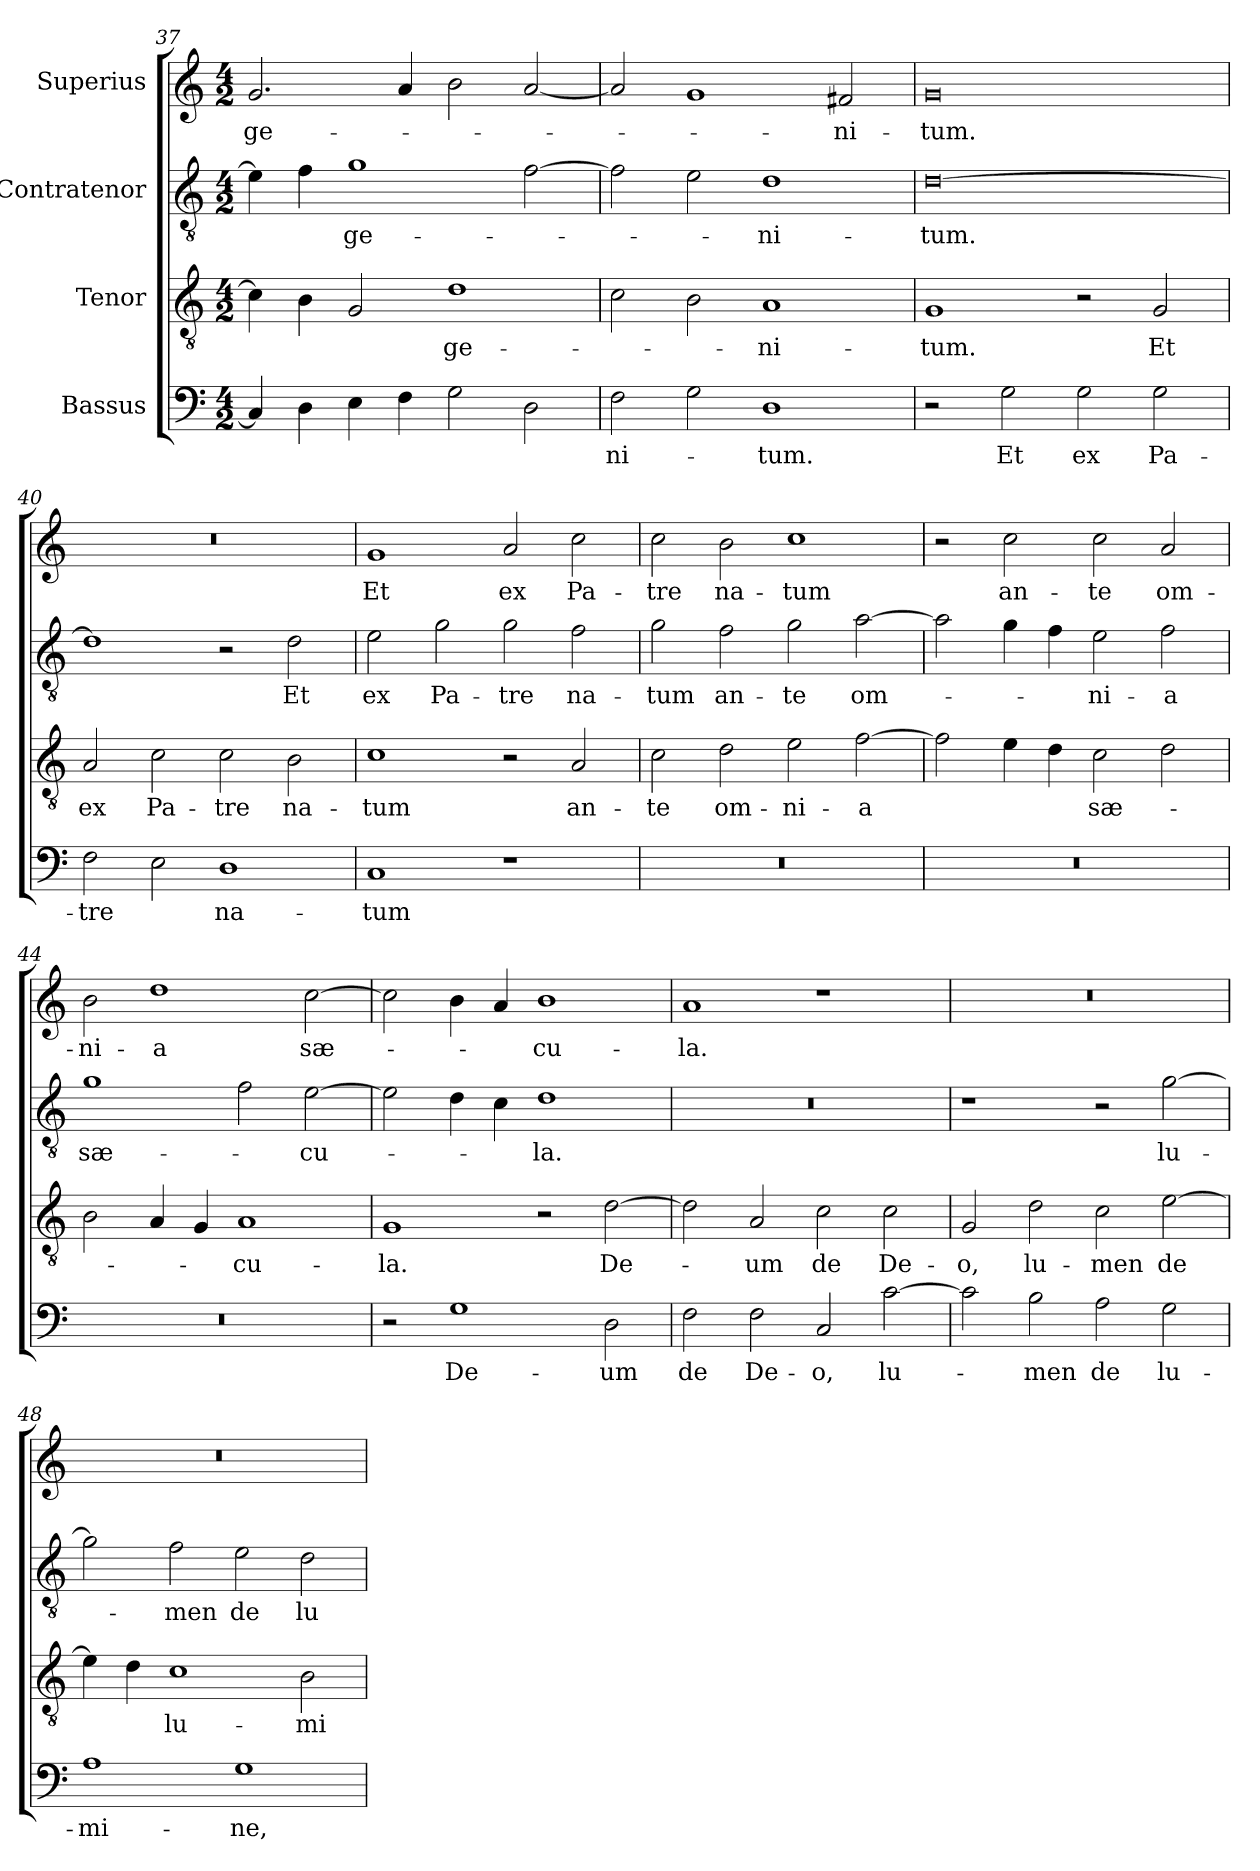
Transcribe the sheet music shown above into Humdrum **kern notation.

**kern	**text	**kern	**text	**kern	**text	**kern	**text
*part4	*part4	*part3	*part3	*part2	*part2	*part1	*part1
*staff4	*staff4	*staff3	*staff3	*staff2	*staff2	*staff1	*staff1
*I"Bassus	*	*I"Tenor	*	*I"Contratenor	*	*I"Superius	*
*clefF4	*	*clefGv2	*	*clefGv2	*	*clefG2	*
*k[]	*	*k[]	*	*k[]	*	*k[]	*
*M4/2	*	*M4/2	*	*M4/2	*	*M4/2	*
=37	=37	=37	=37	=37	=37	=37	=37
4C/]	.	4c\]	.	4e\]	.	2.g/	-ge-
4D\	.	4B\	.	4f\	.	.	.
4E\	.	2G/	.	1g\	-ge-	.	.
4F\	.	.	.	.	.	4a/	.
2G\	.	1d\	-ge-	.	.	2b\	.
2D\	.	.	.	[2f\	.	[2a/	.
=38	=38	=38	=38	=38	=38	=38	=38
2F\	-ni-	2c\	.	2f\]	.	2a/]	.
2G\	.	2B\	.	2e\	.	1g/	.
1D\	-tum.	1A/	-ni-	1d\	-ni-	.	.
.	.	.	.	.	.	2f#X/	-ni-
=39	=39	=39	=39	=39	=39	=39	=39
2r	.	1G/	-tum.	[0d\	-tum.	0g/	-tum.
2G\	Et	.	.	.	.	.	.
2G\	ex	2r	.	.	.	.	.
2G\	Pa-	2G/	Et	.	.	.	.
=40	=40	=40	=40	=40	=40	=40	=40
2F\	-tre	2A/	ex	1d\]	.	0r	.
2E\	.	2c\	Pa-	.	.	.	.
1D\	na-	2c\	-tre	2r	.	.	.
.	.	2B\	na-	2d\	Et	.	.
=41	=41	=41	=41	=41	=41	=41	=41
1C/	-tum	1c\	-tum	2e\	ex	1g/	Et
.	.	.	.	2g\	Pa-	.	.
1r	.	2r	.	2g\	-tre	2a/	ex
.	.	2A/	an-	2f\	na-	2cc\	Pa-
=42	=42	=42	=42	=42	=42	=42	=42
0r	.	2c\	-te	2g\	-tum	2cc\	-tre
.	.	2d\	om-	2f\	an-	2b\	na-
.	.	2e\	-ni-	2g\	-te	1cc\	-tum
.	.	[2f\	-a	[2a\	om-	.	.
=43	=43	=43	=43	=43	=43	=43	=43
0r	.	2f\]	.	2a\]	.	2r	.
.	.	4e\	.	4g\	.	2cc\	an-
.	.	4d\	.	4f\	.	.	.
.	.	2c\	sæ-	2e\	-ni-	2cc\	-te
.	.	2d\	.	2f\	-a	2a/	om-
=44	=44	=44	=44	=44	=44	=44	=44
0r	.	2B\	.	1g\	sæ-	2b\	-ni-
.	.	4A/	.	.	.	1dd\	-a
.	.	4G/	.	.	.	.	.
.	.	1A/	-cu-	2f\	.	.	.
.	.	.	.	[2e\	-cu-	[2cc\	sæ-
=45	=45	=45	=45	=45	=45	=45	=45
2r	.	1G/	-la.	2e\]	.	2cc\]	.
1G\	De-	.	.	4d\	.	4b\	.
.	.	.	.	4c\	.	4a/	.
.	.	2r	.	1d\	-la.	1b\	-cu-
2D\	-um	[2d\	De-	.	.	.	.
=46	=46	=46	=46	=46	=46	=46	=46
2F\	de	2d\]	.	0r	.	1a/	-la.
2F\	De-	2A/	-um	.	.	.	.
2C/	-o,	2c\	de	.	.	1r	.
[2c\	lu-	2c\	De-	.	.	.	.
=47	=47	=47	=47	=47	=47	=47	=47
2c\]	.	2G/	-o,	1r	.	0r	.
2B\	-men	2d\	lu-	.	.	.	.
2A\	de	2c\	-men	2r	.	.	.
2G\	lu-	[2e\	de	[2g\	lu-	.	.
=48	=48	=48	=48	=48	=48	=48	=48
1A\	-mi-	4e\]	.	2g\]	.	0r	.
.	.	4d\	.	.	.	.	.
.	.	1c\	lu-	2f\	-men	.	.
1G\	-ne,	.	.	2e\	de	.	.
.	.	2B\	-mi-	2d\	lu-	.	.
=	=	=	=	=	=	=	=
*-	*-	*-	*-	*-	*-	*-	*-
